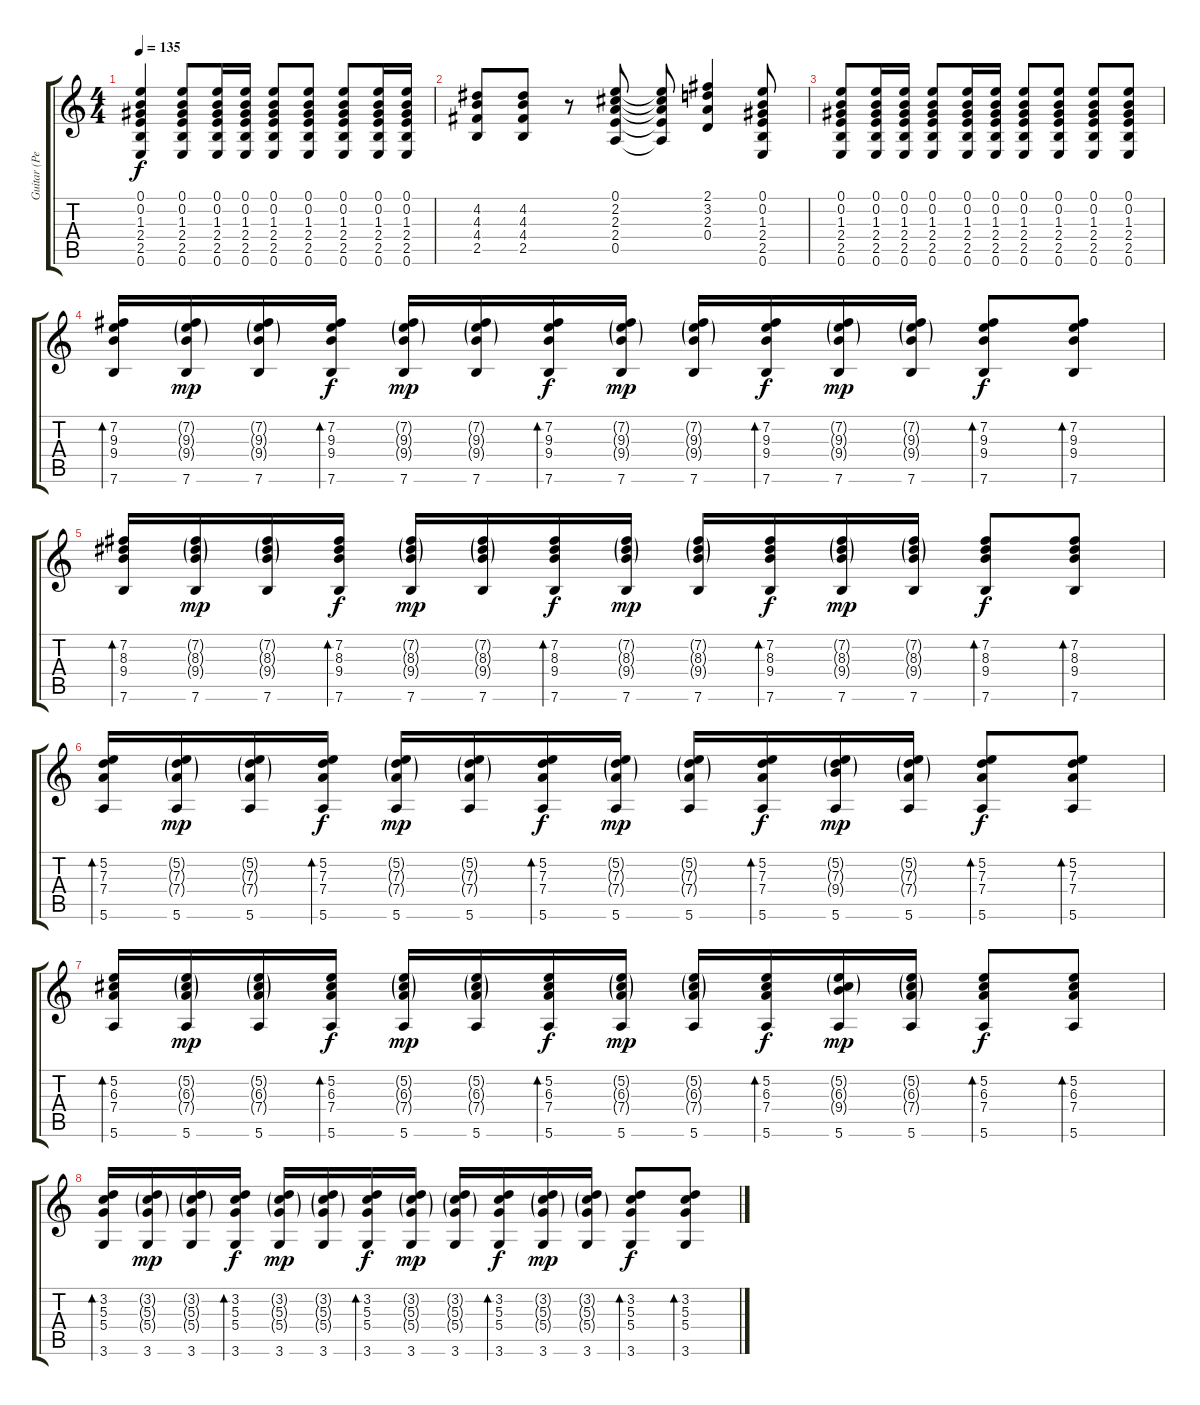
\track ("Guitar (Pete)" "Guitar (Pe") {instrument acousticguitarsteel}
\staff {score tabs}
\tuning (E4 B3 G3 D3 A2 E2) {hide}
\ts (4 4)
\tempo 135
\clef g2
\ks c
(0.1 0.2 1.3 2.4 2.5 0.6).4{dy f} (0.1 0.2 1.3 2.4 2.5 0.6).8 (0.1 0.2 1.3 2.4 2.5 0.6).16 (0.1 0.2 1.3 2.4 2.5 0.6).16 (0.1 0.2 1.3 2.4 2.5 0.6).8 (0.1 0.2 1.3 2.4 2.5 0.6).8 (0.1 0.2 1.3 2.4 2.5 0.6).8 (0.1 0.2 1.3 2.4 2.5 0.6).16 (0.1 0.2 1.3 2.4 2.5 0.6).16 |
(4.2 4.3 4.4 2.5).8 (4.2 4.3 4.4 2.5).8 r.8 (0.1 2.2 2.3 2.4 0.5).8 (0.1{t} 2.2{t} 2.3{t} 2.4{t} 0.5{t}).8 (2.1 3.2 2.3 0.4).4 (0.1 0.2 1.3 2.4 2.5 0.6).8 |
(0.1 0.2 1.3 2.4 2.5 0.6).8 (0.1 0.2 1.3 2.4 2.5 0.6).16 (0.1 0.2 1.3 2.4 2.5 0.6).16 (0.1 0.2 1.3 2.4 2.5 0.6).8 (0.1 0.2 1.3 2.4 2.5 0.6).16 (0.1 0.2 1.3 2.4 2.5 0.6).16 (0.1 0.2 1.3 2.4 2.5 0.6).8 (0.1 0.2 1.3 2.4 2.5 0.6).8 (0.1 0.2 1.3 2.4 2.5 0.6).8 (0.1 0.2 1.3 2.4 2.5 0.6).8 |
(7.2 9.3 9.4 7.6).16{bd 480} (7.2{g} 9.3{g} 9.4{g} 7.6).16{dy mp} (7.2{g} 9.3{g} 9.4{g} 7.6).16 (7.2 9.3 9.4 7.6).16{bd 480 dy f} (7.2{g} 9.3{g} 9.4{g} 7.6).16{dy mp} (7.2{g} 9.3{g} 9.4{g} 7.6).16 (7.2 9.3 9.4 7.6).16{bd 480 dy f} (7.2{g} 9.3{g} 9.4{g} 7.6).16{dy mp} (7.2{g} 9.3{g} 9.4{g} 7.6).16 (7.2 9.3 9.4 7.6).16{bd 480 dy f} (7.2{g} 9.3{g} 9.4{g} 7.6).16{dy mp} (7.2{g} 9.3{g} 9.4{g} 7.6).16 (7.2 9.3 9.4 7.6).8{bd 480 dy f} (7.2 9.3 9.4 7.6).8{bd 480} |
(7.2 8.3 9.4 7.6).16{bd 480} (7.2{g} 8.3{g} 9.4{g} 7.6).16{dy mp} (7.2{g} 8.3{g} 9.4{g} 7.6).16 (7.2 8.3 9.4 7.6).16{bd 480 dy f} (7.2{g} 8.3{g} 9.4{g} 7.6).16{dy mp} (7.2{g} 8.3{g} 9.4{g} 7.6).16 (7.2 8.3 9.4 7.6).16{bd 480 dy f} (7.2{g} 8.3{g} 9.4{g} 7.6).16{dy mp} (7.2{g} 8.3{g} 9.4{g} 7.6).16 (7.2 8.3 9.4 7.6).16{bd 480 dy f} (7.2{g} 8.3{g} 9.4{g} 7.6).16{dy mp} (7.2{g} 8.3{g} 9.4{g} 7.6).16 (7.2 8.3 9.4 7.6).8{bd 480 dy f} (7.2 8.3 9.4 7.6).8{bd 480} |
(5.2 7.3 7.4 5.6).16{bd 480} (5.2{g} 7.3{g} 7.4{g} 5.6).16{dy mp} (5.2{g} 7.3{g} 7.4{g} 5.6).16 (5.2 7.3 7.4 5.6).16{bd 480 dy f} (5.2{g} 7.3{g} 7.4{g} 5.6).16{dy mp} (5.2{g} 7.3{g} 7.4{g} 5.6).16 (5.2 7.3 7.4 5.6).16{bd 480 dy f} (5.2{g} 7.3{g} 7.4{g} 5.6).16{dy mp} (5.2{g} 7.3{g} 7.4{g} 5.6).16 (5.2 7.3 7.4 5.6).16{bd 480 dy f} (5.2{g} 7.3{g} 9.4{g} 5.6).16{dy mp} (5.2{g} 7.3{g} 7.4{g} 5.6).16 (5.2 7.3 7.4 5.6).8{bd 480 dy f} (5.2 7.3 7.4 5.6).8{bd 480} |
(5.2 6.3 7.4 5.6).16{bd 480} (5.2{g} 6.3{g} 7.4{g} 5.6).16{dy mp} (5.2{g} 6.3{g} 7.4{g} 5.6).16 (5.2 6.3 7.4 5.6).16{bd 480 dy f} (5.2{g} 6.3{g} 7.4{g} 5.6).16{dy mp} (5.2{g} 6.3{g} 7.4{g} 5.6).16 (5.2 6.3 7.4 5.6).16{bd 480 dy f} (5.2{g} 6.3{g} 7.4{g} 5.6).16{dy mp} (5.2{g} 6.3{g} 7.4{g} 5.6).16 (5.2 6.3 7.4 5.6).16{bd 480 dy f} (5.2{g} 6.3{g} 9.4{g} 5.6).16{dy mp} (5.2{g} 6.3{g} 7.4{g} 5.6).16 (5.2 6.3 7.4 5.6).8{bd 480 dy f} (5.2 6.3 7.4 5.6).8{bd 480} |
(3.2 5.3 5.4 3.6).16{bd 480} (3.2{g} 5.3{g} 5.4{g} 3.6).16{dy mp} (3.2{g} 5.3{g} 5.4{g} 3.6).16 (3.2 5.3 5.4 3.6).16{bd 480 dy f} (3.2{g} 5.3{g} 5.4{g} 3.6).16{dy mp} (3.2{g} 5.3{g} 5.4{g} 3.6).16 (3.2 5.3 5.4 3.6).16{bd 480 dy f} (3.2{g} 5.3{g} 5.4{g} 3.6).16{dy mp} (3.2{g} 5.3{g} 5.4{g} 3.6).16 (3.2 5.3 5.4 3.6).16{bd 480 dy f} (3.2{g} 5.3{g} 5.4{g} 3.6).16{dy mp} (3.2{g} 5.3{g} 5.4{g} 3.6).16 (3.2 5.3 5.4 3.6).8{bd 480 dy f} (3.2 5.3 5.4 3.6).8{bd 480}
